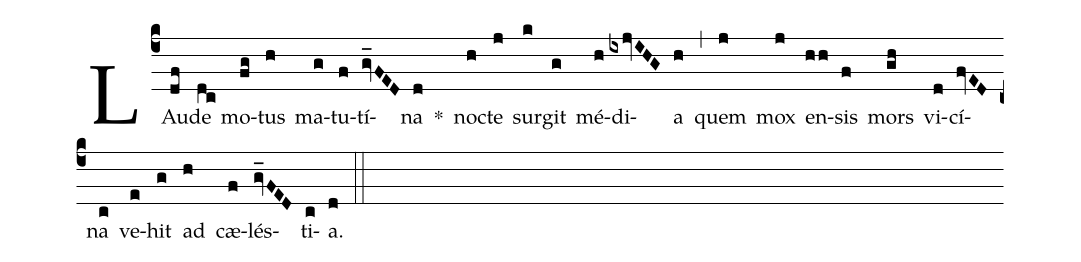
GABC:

%%
(c4)
LAu(df)de(dc) mo(fg)tus(h) ma(g)tu(f)tí(gv_FED)na(d) *()
noc(h)te(j) sur(k)git(g) mé(h)di(ixjvIHG)a(h) (,)
quem(j) mox(j) en(hh)sis(f) mors(gh) vi(d)cí(fvED)na(c) ve(e)hit(g) ad(h) cæ(f)lés(gv_FED)ti(c)a.(d) (::)
